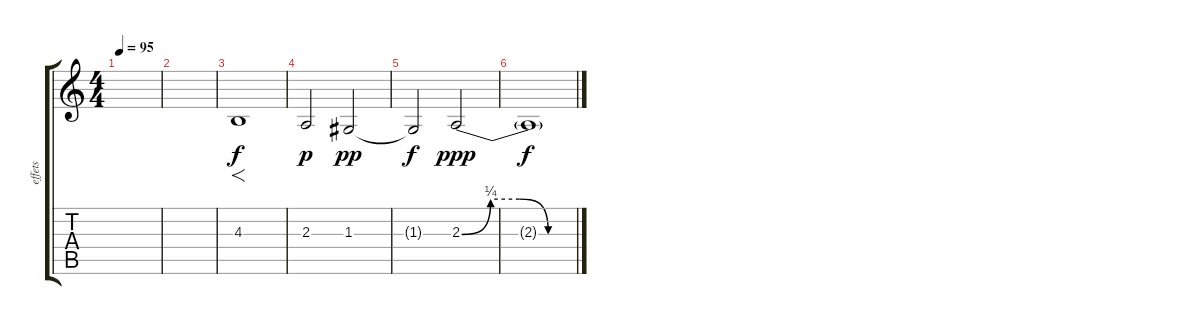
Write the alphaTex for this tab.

\track ("effets" "effets") {instrument pad2warm}
\staff {score tabs}
\tuning (E4 B3 G3 D3 A2 E2) {hide}
\ts (4 4)
\tempo 95
\clef g2
\ks c
|
|
4.3.1{f} |
2.3.2{dy p} 1.3.2{dy pp} |
1.3{t}.2{dy f} 2.3{be (custom 0 0 15 1 30 1 45 0 60 0)}.2{dy ppp} |
2.3{t}.1{dy f}
